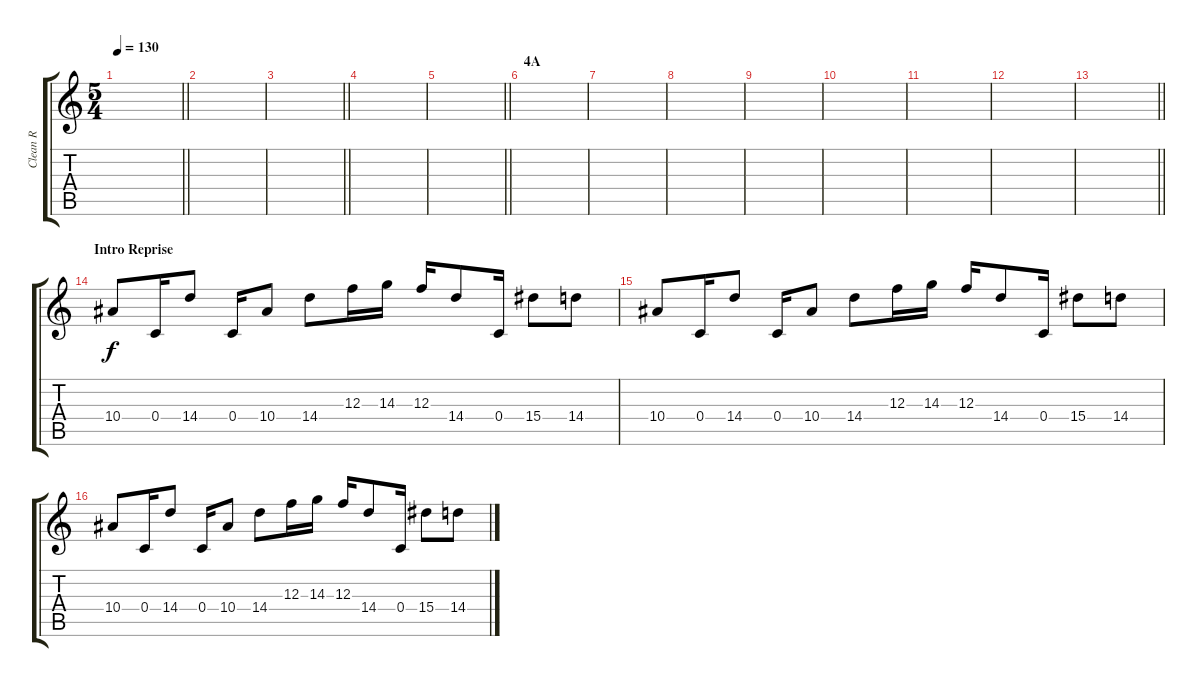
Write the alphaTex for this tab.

\track ("Clean R" "Clean R") {instrument electricguitarjazz}
\staff {score tabs}
\tuning (D4 A3 F3 C3 G2 C2) {hide}
\ts (5 4)
\tempo 130
\clef g2
\barLineRight lightlight
\ks c
|
|
\barLineRight lightlight
|
|
\barLineRight lightlight
|
\section ("" "4A")
|
|
|
|
|
|
|
\barLineRight lightlight
|
\section ("" "Intro Reprise")
10.4.8 0.4.16 14.4.8 0.4.16 10.4.8 14.4.8 12.3.16 14.3.16 12.3.16 14.4.8 0.4.16 15.4.8 14.4.8 |
10.4.8 0.4.16 14.4.8 0.4.16 10.4.8 14.4.8 12.3.16 14.3.16 12.3.16 14.4.8 0.4.16 15.4.8 14.4.8 |
10.4.8 0.4.16 14.4.8 0.4.16 10.4.8 14.4.8 12.3.16 14.3.16 12.3.16 14.4.8 0.4.16 15.4.8 14.4.8
